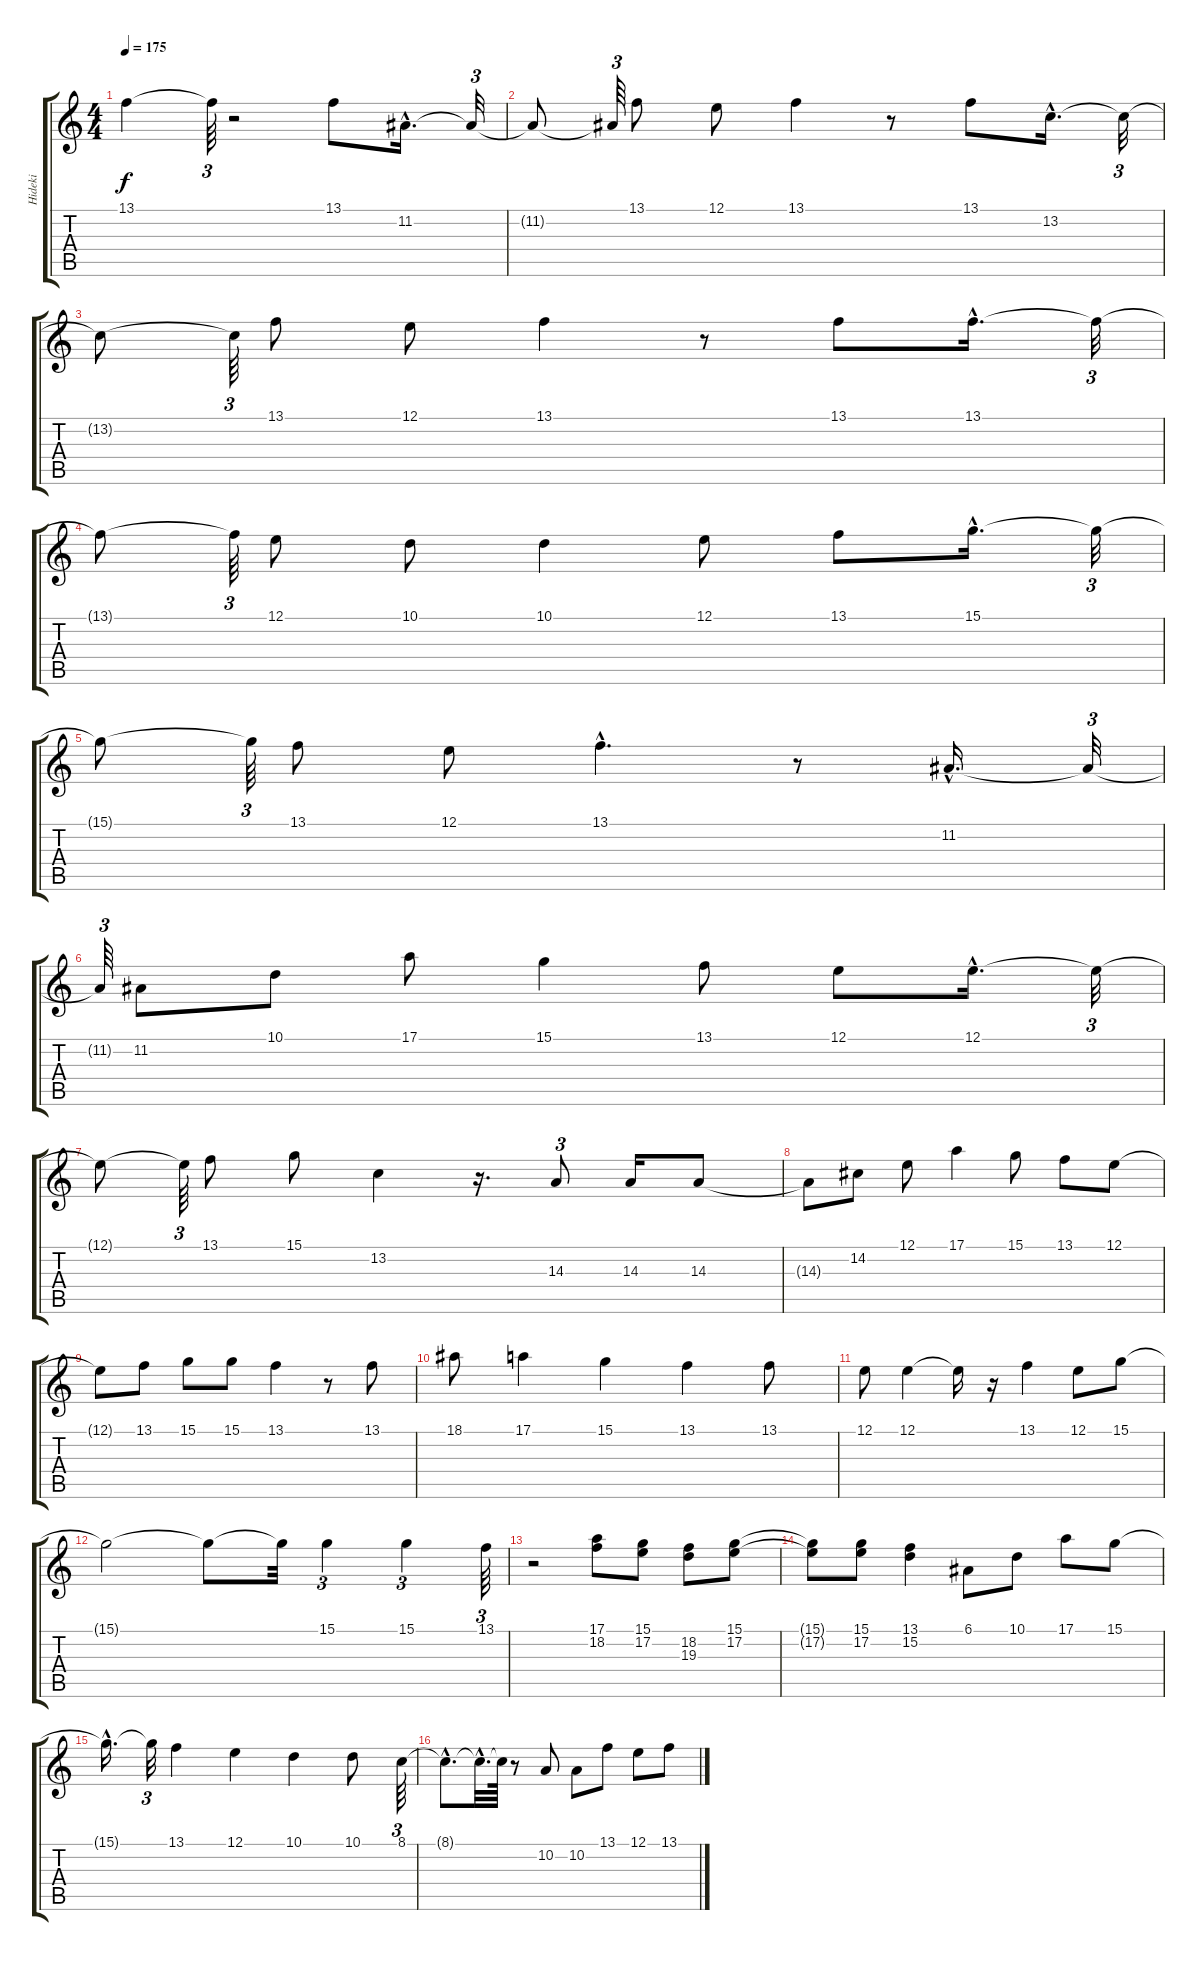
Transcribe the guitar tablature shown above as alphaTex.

\track ("Hideki" "Hideki") {instrument shakuhachi}
\staff {score tabs}
\tuning (E4 B3 G3 D3 A2 D2) {hide}
\ts (4 4)
\tempo 175
\clef g2
\ks c
13.1{t}.4{dy f} 13.1{t}.64{tu (3 2)} r.2 13.1.8 11.2{hac}.16{d} 11.2{t}.32{tu (3 2)} |
11.2{t}.8 11.2{t}.64{tu (3 2)} 13.1.8 12.1.8 13.1.4 r.8 13.1.8 13.2{hac}.16{d} 13.2{t}.32{tu (3 2)} |
13.2{t}.8 13.2{t}.64{tu (3 2)} 13.1.8 12.1.8 13.1.4 r.8 13.1.8 13.1{hac}.16{d} 13.1{t}.32{tu (3 2)} |
13.1{t}.8 13.1{t}.64{tu (3 2)} 12.1.8 10.1.8 10.1.4 12.1.8 13.1.8 15.1{hac}.16{d} 15.1{t}.32{tu (3 2)} |
15.1{t}.8 15.1{t}.64{tu (3 2)} 13.1.8 12.1.8 13.1{hac}.4{d} r.8 11.2{hac}.16{d} 11.2{t}.32{tu (3 2)} |
11.2{t}.64{tu (3 2)} 11.2.8 10.1.8 17.1.8 15.1.4 13.1.8 12.1.8 12.1{hac}.16{d} 12.1{t}.32{tu (3 2)} |
12.1{t}.8 12.1{t}.64{tu (3 2)} 13.1.8 15.1.8 13.2.4 r.16{d} 14.3.8{tu (3 2)} 14.3.16 14.3.8 |
14.3{t}.8 14.2.8 12.1.8 17.1.4 15.1.8 13.1.8 12.1.8 |
12.1{t}.8 13.1.8 15.1.8 15.1.8 13.1.4 r.8 13.1.8 |
18.1.8 17.1.4 15.1.4 13.1.4 13.1.8 |
12.1.8 12.1.4 12.1{t}.16 r.16 13.1.4 12.1.8 15.1.8 |
15.1{t}.2 15.1{t}.8 15.1{t}.32 15.1.4{tu (3 2)} 15.1.4{tu (3 2)} 13.1.64{tu (3 2)} |
r.2 (17.1 18.2).8{volume 16 instrument lead6voice} (15.1 17.2).8 (18.2 19.3).8 (15.1 17.2).8 |
(15.1{t} 17.2{t}).8 (15.1 17.2).8 (13.1 15.2).4 6.1.8{instrument shakuhachi} 10.1.8 17.1.8 15.1.8 |
15.1{hac t}.16{d} 15.1{t}.32{tu (3 2)} 13.1.4 12.1.4 10.1.4 10.1.8 8.1.64{tu (3 2)} |
8.1{hac t}.8{d} 8.1{hac t}.32{d} 8.1{t}.64 r.8 10.2.8 10.2.8 13.1.8 12.1.8 13.1.8
